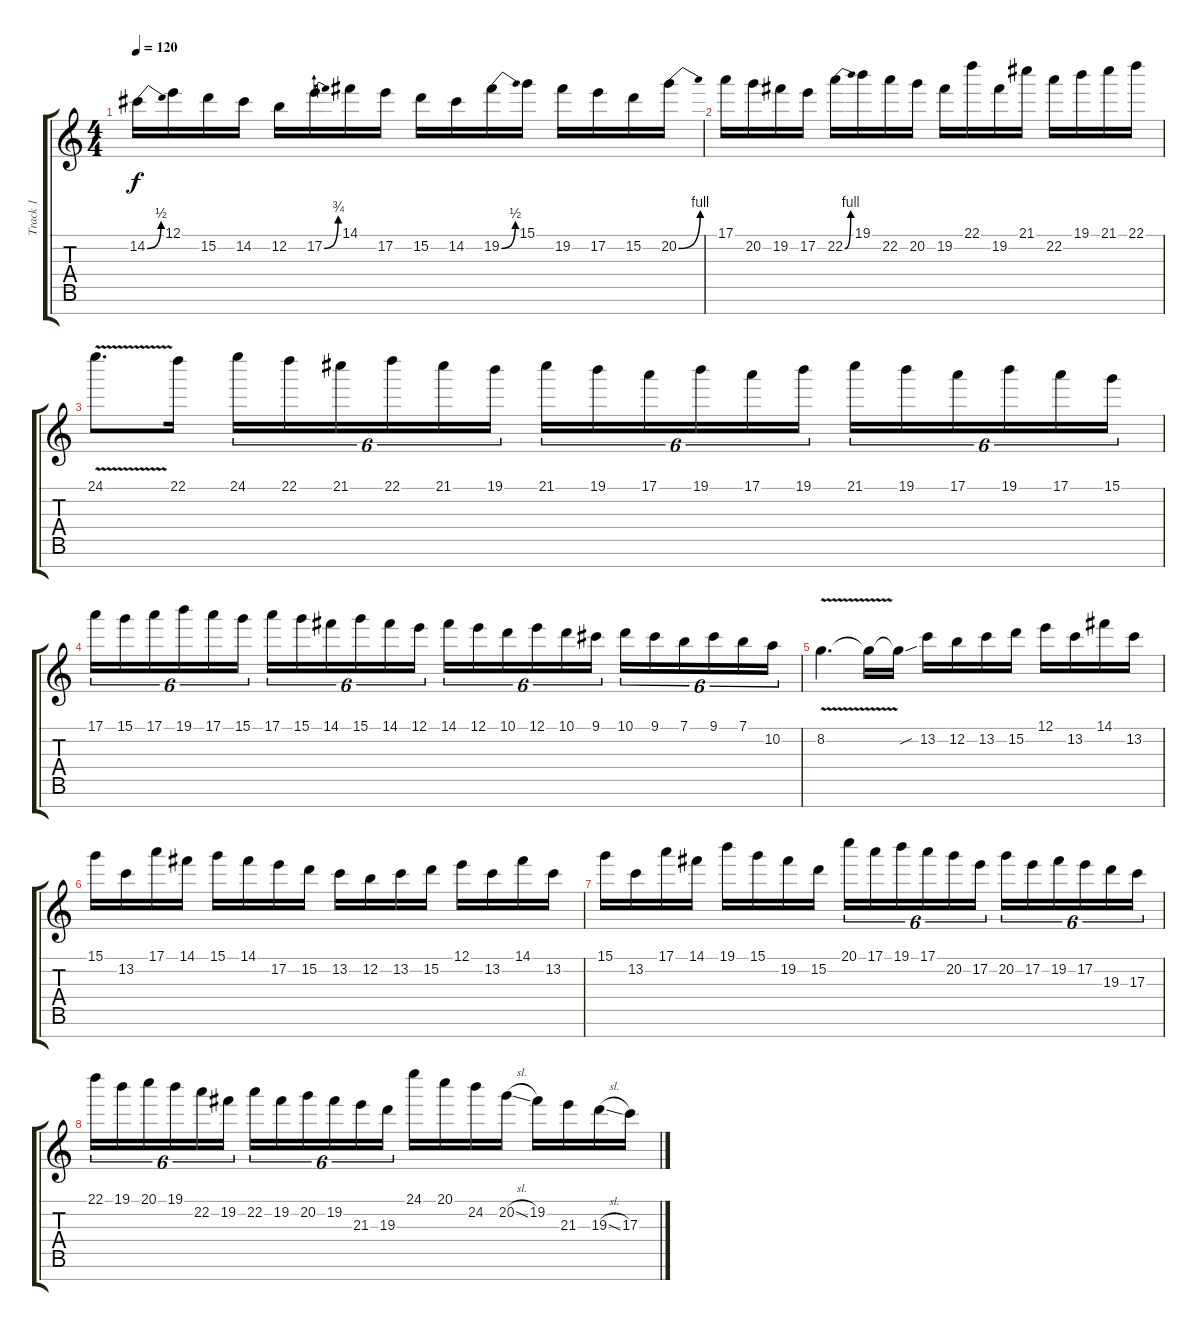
\track ("Track 1" "Track 1") {instrument distortionguitar}
\staff {score tabs}
\tuning (E4 B3 G3 D3 A2 E2 B1) {hide}
\ts (4 4)
\tempo 120
\clef g2
\ks c
14.2{be (bend 0 0 60 2)}.16{dy f} 12.1.16 15.2.16 14.2.16 12.2.16 17.2{be (bend 0 0 60 3)}.16 14.1.16 17.2.16 15.2.16 14.2.16 19.2{be (bend 0 0 60 2)}.16 15.1.16 19.2.16 17.2.16 15.2.16 20.2{be (bend 0 0 60 4)}.16 |
17.1.16 20.2.16 19.2.16 17.2.16 22.2{be (bend 0 0 60 4)}.16 19.1.16 22.2.16 20.2.16 19.2.16 22.1.16 19.2.16 21.1.16 22.2.16 19.1.16 21.1.16 22.1.16 |
24.1{v}.8{d} 22.1.16 24.1.16{tu (6 4)} 22.1.16{tu (6 4)} 21.1.16{tu (6 4)} 22.1.16{tu (6 4)} 21.1.16{tu (6 4)} 19.1.16{tu (6 4)} 21.1.16{tu (6 4)} 19.1.16{tu (6 4)} 17.1.16{tu (6 4)} 19.1.16{tu (6 4)} 17.1.16{tu (6 4)} 19.1.16{tu (6 4)} 21.1.16{tu (6 4)} 19.1.16{tu (6 4)} 17.1.16{tu (6 4)} 19.1.16{tu (6 4)} 17.1.16{tu (6 4)} 15.1.16{tu (6 4)} |
17.1.16{tu (6 4)} 15.1.16{tu (6 4)} 17.1.16{tu (6 4)} 19.1.16{tu (6 4)} 17.1.16{tu (6 4)} 15.1.16{tu (6 4)} 17.1.16{tu (6 4)} 15.1.16{tu (6 4)} 14.1.16{tu (6 4)} 15.1.16{tu (6 4)} 14.1.16{tu (6 4)} 12.1.16{tu (6 4)} 14.1.16{tu (6 4)} 12.1.16{tu (6 4)} 10.1.16{tu (6 4)} 12.1.16{tu (6 4)} 10.1.16{tu (6 4)} 9.1.16{tu (6 4)} 10.1.16{tu (6 4)} 9.1.16{tu (6 4)} 7.1.16{tu (6 4)} 9.1.16{tu (6 4)} 7.1.16{tu (6 4)} 10.2.16{tu (6 4)} |
8.2{v}.4{d} 8.2{t}.16 8.2{sou t}.16 13.2.16 12.2.16 13.2.16 15.2.16 12.1.16 13.2.16 14.1.16 13.2.16 |
15.1.16 13.2.16 17.1.16 14.1.16 15.1.16 14.1.16 17.2.16 15.2.16 13.2.16 12.2.16 13.2.16 15.2.16 12.1.16 13.2.16 14.1.16 13.2.16 |
15.1.16 13.2.16 17.1.16 14.1.16 19.1.16 15.1.16 19.2.16 15.2.16 20.1.16{tu (6 4)} 17.1.16{tu (6 4)} 19.1.16{tu (6 4)} 17.1.16{tu (6 4)} 20.2.16{tu (6 4)} 17.2.16{tu (6 4)} 20.2.16{tu (6 4)} 17.2.16{tu (6 4)} 19.2.16{tu (6 4)} 17.2.16{tu (6 4)} 19.3.16{tu (6 4)} 17.3.16{tu (6 4)} |
22.1.16{tu (6 4)} 19.1.16{tu (6 4)} 20.1.16{tu (6 4)} 19.1.16{tu (6 4)} 22.2.16{tu (6 4)} 19.2.16{tu (6 4)} 22.2.16{tu (6 4)} 19.2.16{tu (6 4)} 20.2.16{tu (6 4)} 19.2.16{tu (6 4)} 21.3.16{tu (6 4)} 19.3.16{tu (6 4)} 24.1.16 20.1.16 24.2.16 20.2{sl}.16 19.2.16 21.3.16 19.3{sl}.16 17.3.16
